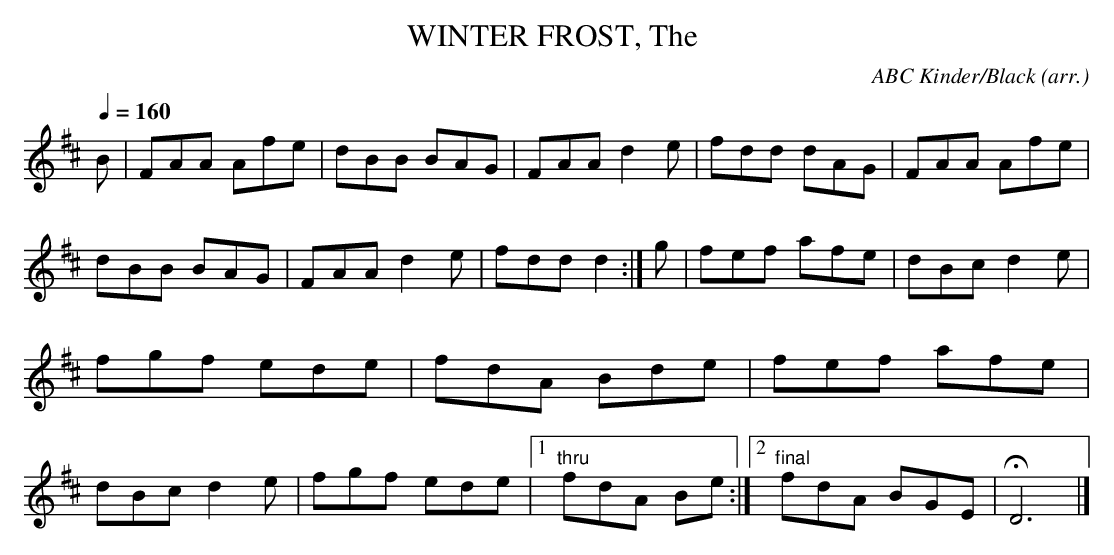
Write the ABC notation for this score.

X:1
T:WINTER FROST, The \
C:ABC Kinder/Black (arr.)\
belong to the "Winter Garden Quadrille".\
M:6/8\
Q:1/4=160\
L:1/8\
K:D\
B|FAA Afe|dBB BAG|FAA d2 e|fdd dAG|\
FAA Afe|dBB BAG|FAA d2 e|fdd d2 :|\
g|fef afe|dBc d2 e|fgf ede|fdA Bde|\
fef afe|dBc d2 e|fgf ede|1 "thru"fdA Be :|\
[2 "final"fdA BGE|HD6|]\
\
\
